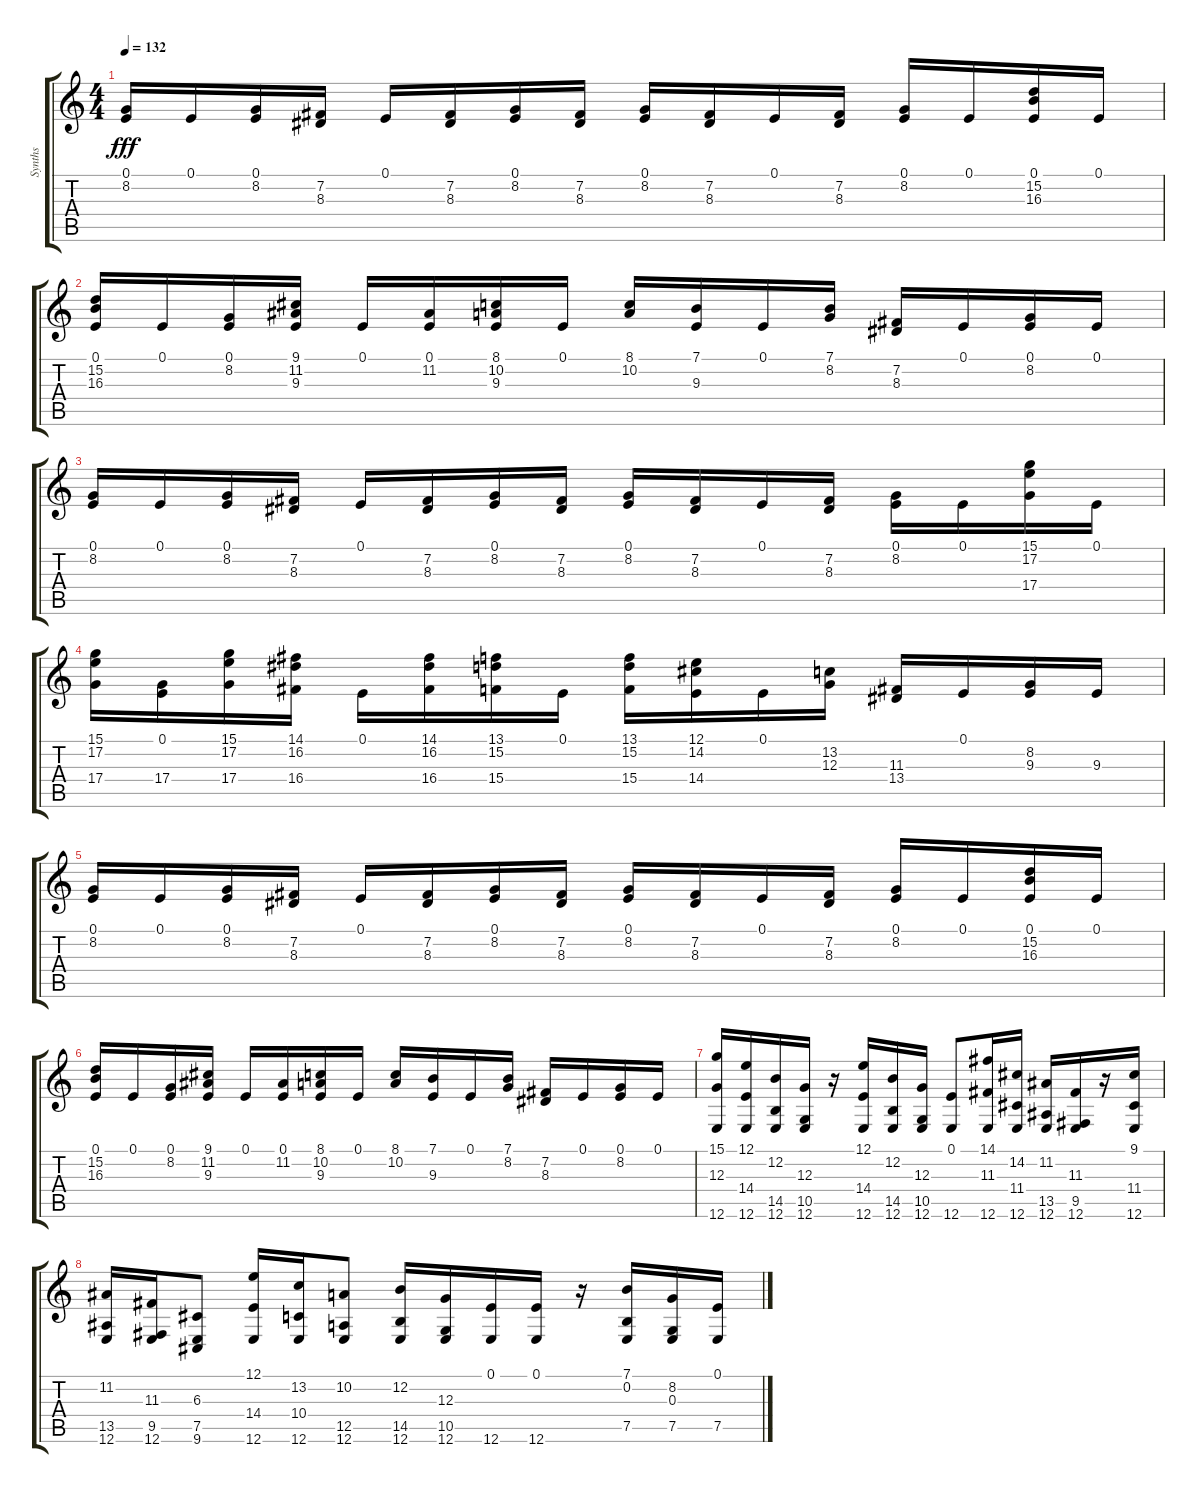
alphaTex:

\track ("Synths" "Synths") {instrument lead5charang}
\staff {score tabs}
\tuning (E4 B3 G3 D3 A2 E2) {hide}
\ts (4 4)
\tempo 132
\clef g2
\ks c
(0.1 8.2).16{dy fff} 0.1.16 (0.1 8.2).16 (7.2 8.3).16 0.1.16 (7.2 8.3).16 (0.1 8.2).16 (7.2 8.3).16 (0.1 8.2).16 (7.2 8.3).16 0.1.16 (7.2 8.3).16 (0.1 8.2).16 0.1.16 (0.1 15.2 16.3).16 0.1.16 |
(0.1 15.2 16.3).16 0.1.16 (0.1 8.2).16 (9.1 11.2 9.3).16 0.1.16 (0.1 11.2).16 (8.1 10.2 9.3).16 0.1.16 (8.1 10.2).16 (7.1 9.3).16 0.1.16 (7.1 8.2).16 (7.2 8.3).16 0.1.16 (0.1 8.2).16 0.1.16 |
(0.1 8.2).16 0.1.16 (0.1 8.2).16 (7.2 8.3).16 0.1.16 (7.2 8.3).16 (0.1 8.2).16 (7.2 8.3).16 (0.1 8.2).16 (7.2 8.3).16 0.1.16 (7.2 8.3).16 (0.1 8.2).16 0.1.16 (15.1 17.2 17.4).16 0.1.16 |
(15.1 17.2 17.4).16 (0.1 17.4).16 (15.1 17.2 17.4).16 (14.1 16.2 16.4).16 0.1.16 (14.1 16.2 16.4).16 (13.1 15.2 15.4).16 0.1.16 (13.1 15.2 15.4).16 (12.1 14.2 14.4).16 0.1.16 (13.2 12.3).16 (11.3 13.4).16 0.1.16 (8.2 9.3).16 9.3.16 |
(0.1 8.2).16 0.1.16 (0.1 8.2).16 (7.2 8.3).16 0.1.16 (7.2 8.3).16 (0.1 8.2).16 (7.2 8.3).16 (0.1 8.2).16 (7.2 8.3).16 0.1.16 (7.2 8.3).16 (0.1 8.2).16 0.1.16 (0.1 15.2 16.3).16 0.1.16 |
(0.1 15.2 16.3).16 0.1.16 (0.1 8.2).16 (9.1 11.2 9.3).16 0.1.16 (0.1 11.2).16 (8.1 10.2 9.3).16 0.1.16 (8.1 10.2).16 (7.1 9.3).16 0.1.16 (7.1 8.2).16 (7.2 8.3).16 0.1.16 (0.1 8.2).16 0.1.16 |
(15.1 12.3 12.6).16 (12.1 14.4 12.6).16 (12.2 14.5 12.6).16 (12.3 10.5 12.6).16 r.16 (12.1 14.4 12.6).16 (12.2 14.5 12.6).16 (12.3 10.5 12.6).16 (0.1 12.6).8 (14.1 11.3 12.6).16 (14.2 11.4 12.6).16 (11.2 13.5 12.6).16 (11.3 9.5 12.6).16 r.16 (9.1 11.4 12.6).16 |
(11.2 13.5 12.6).16 (11.3 9.5 12.6).16 (6.3 7.5 9.6).8 (12.1 14.4 12.6).16 (13.2 10.4 12.6).16 (10.2 12.5 12.6).8 (12.2 14.5 12.6).16 (12.3 10.5 12.6).16 (0.1 12.6).16 (0.1 12.6).16 r.16 (7.1 0.2 7.5).16 (8.2 0.3 7.5).16 (0.1 7.5).16
